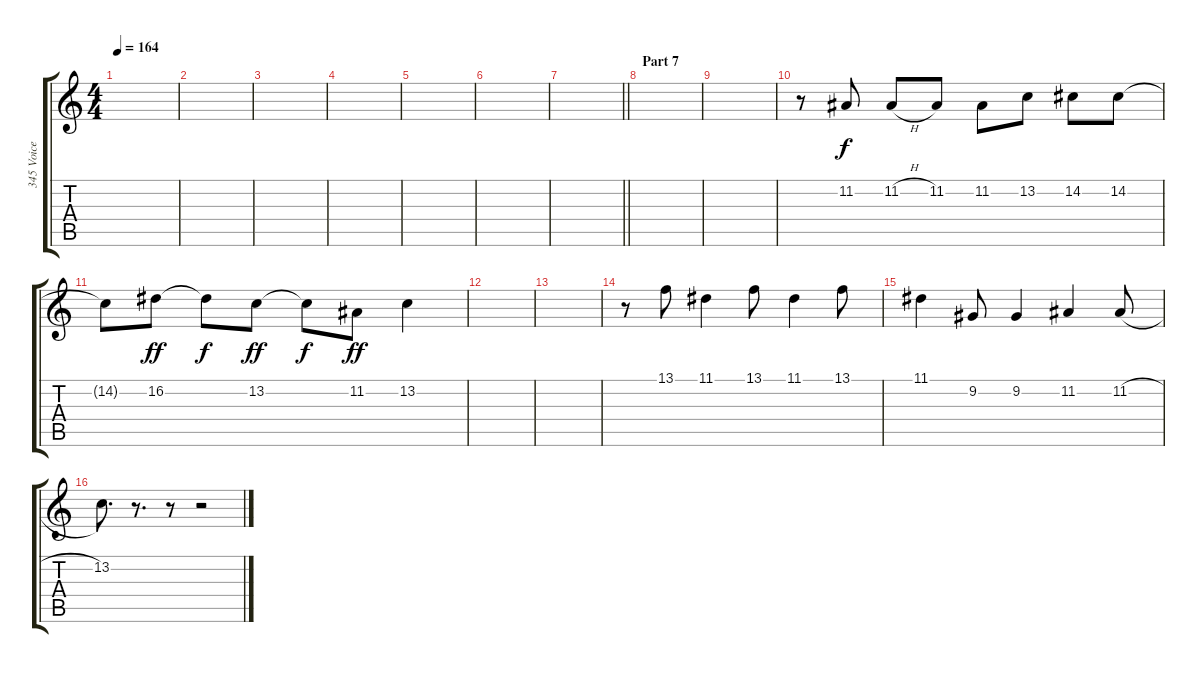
\track ("345 Voice" "345 Voice") {instrument pad7halo}
\staff {score tabs}
\tuning (E4 B3 G3 D3 A2 E2) {hide}
\ts (4 4)
\tempo 164
\clef g2
\ks c
|
|
|
|
|
|
\barLineRight lightlight
|
\section ("" "Part 7")
|
|
r.8 11.2.8 11.2{h}.8 11.2.8 11.2.8 13.2.8 14.2.8 14.2.8 |
14.2{t}.8{dy f} 16.2.8{dy ff} 16.2{t}.8{dy f} 13.2.8{dy ff} 13.2{t}.8{dy f} 11.2.8{dy ff} 13.2.4 |
|
|
r.8 13.1.8 11.1.4 13.1.8 11.1.4 13.1.8 |
11.1.4 9.2.8 9.2.4 11.2.4 11.2{h}.8 |
13.2.8{d} r.8{d} r.8 r.2
